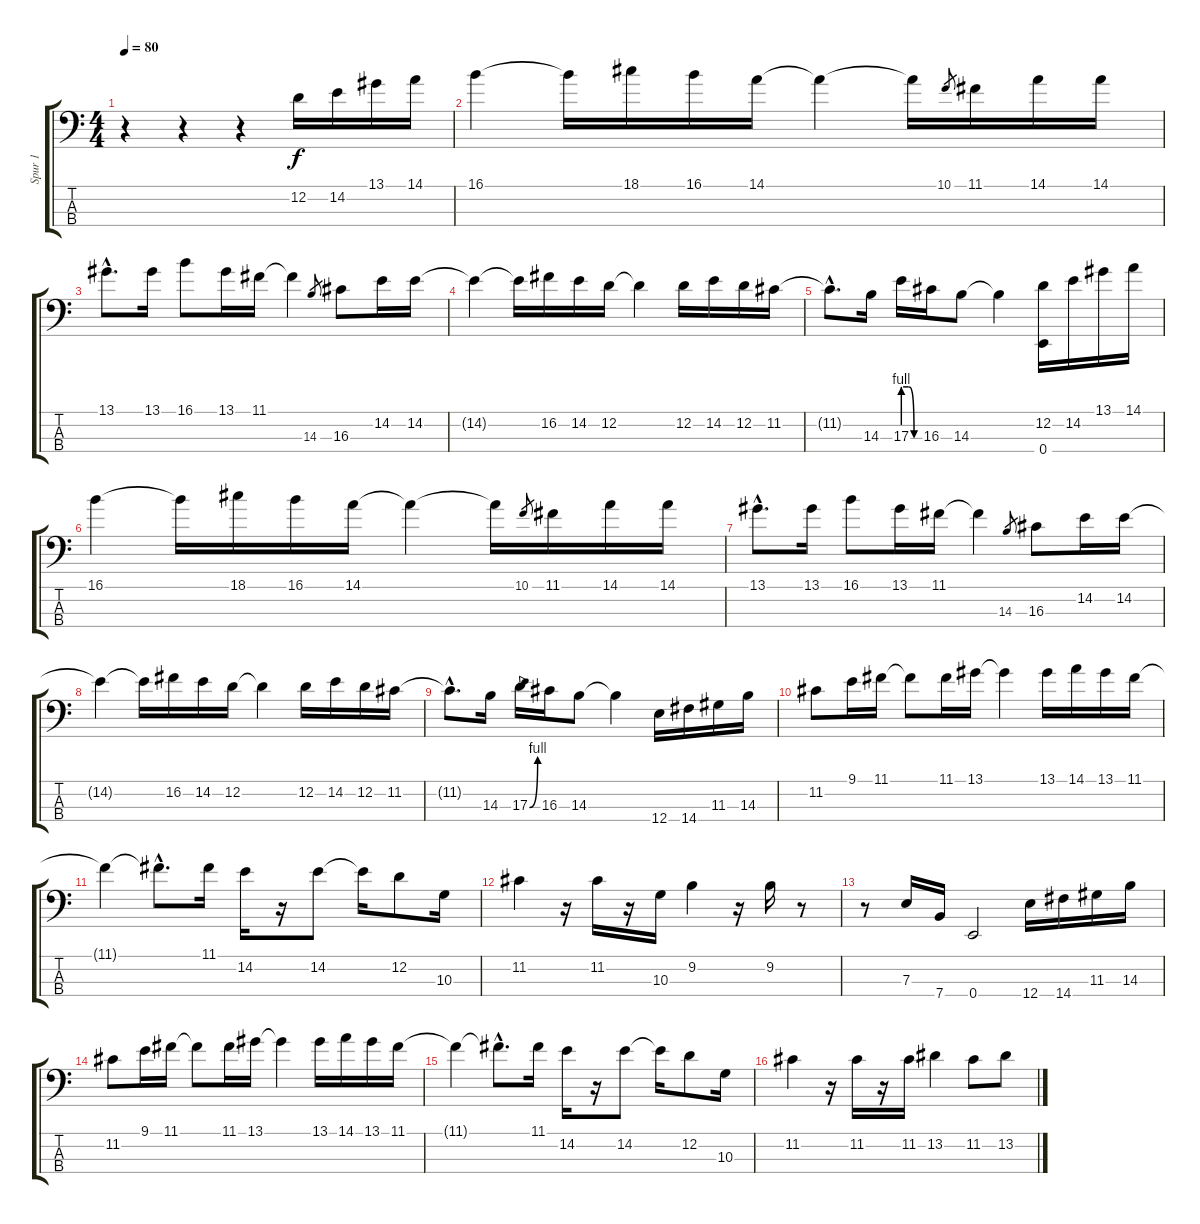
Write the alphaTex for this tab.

\track ("Spur 1" "Spur 1") {instrument electricbassfinger}
\staff {score tabs}
\tuning (G2 D2 A1 E1) {hide}
\ts (4 4)
\tempo 80
\clef f4
\ks c
r.4{dy f instrument electricbassfinger} r.4 r.4 12.2.16 14.2.16 13.1.16 14.1.16 |
16.1.4 16.1{t}.16 18.1.16 16.1.16 14.1.16 14.1{t}.4 14.1{t}.16 10.1.8{gr} 11.1.16 14.1.16 14.1.16 |
13.1{hac}.8{d} 13.1.16 16.1.8 13.1.16 11.1.16 11.1{t}.4 14.3.8{gr} 16.3.8 14.2.16 14.2.16 |
14.2{t}.4 14.2{t}.16 16.2.16 14.2.16 12.2.16 12.2{t}.4 12.2.16 14.2.16 12.2.16 11.2.16 |
11.2{hac t}.8{d} 14.3.16 17.3{be (custom 0 4 20 4 40 0 60 0)}.16 16.3.16 14.3.8 14.3{t}.4 (12.2 0.4).16 14.2.16 13.1.16 14.1.16 |
16.1.4 16.1{t}.16 18.1.16 16.1.16 14.1.16 14.1{t}.4 14.1{t}.16 10.1.8{gr} 11.1.16 14.1.16 14.1.16 |
13.1{hac}.8{d} 13.1.16 16.1.8 13.1.16 11.1.16 11.1{t}.4 14.3.8{gr} 16.3.8 14.2.16 14.2.16 |
14.2{t}.4 14.2{t}.16 16.2.16 14.2.16 12.2.16 12.2{t}.4 12.2.16 14.2.16 12.2.16 11.2.16 |
11.2{hac t}.8{d} 14.3.16 17.3{be (bend 0 0 60 4)}.16 16.3.16 14.3.8 14.3{t}.4 12.4.16 14.4.16 11.3.16 14.3.16 |
11.2.8 9.1.16 11.1.16 11.1{t}.8 11.1.16 13.1.16 13.1{t}.4 13.1.16 14.1.16 13.1.16 11.1.16 |
11.1{t}.4 11.1{hac t}.8{d} 11.1.16 14.2.16 r.16 14.2.8 14.2{t}.16 12.2.8 10.3.16 |
11.2.4 r.16 11.2.16 r.16 10.3.16 9.2.4 r.16 9.2.16 r.8 |
r.8 7.3.16 7.4.16 0.4.2 12.4.16 14.4.16 11.3.16 14.3.16 |
11.2.8 9.1.16 11.1.16 11.1{t}.8 11.1.16 13.1.16 13.1{t}.4 13.1.16 14.1.16 13.1.16 11.1.16 |
11.1{t}.4 11.1{hac t}.8{d} 11.1.16 14.2.16 r.16 14.2.8 14.2{t}.16 12.2.8 10.3.16 |
11.2.4 r.16 11.2.16 r.16 11.2.16 13.2.4 11.2.8 13.2.8
